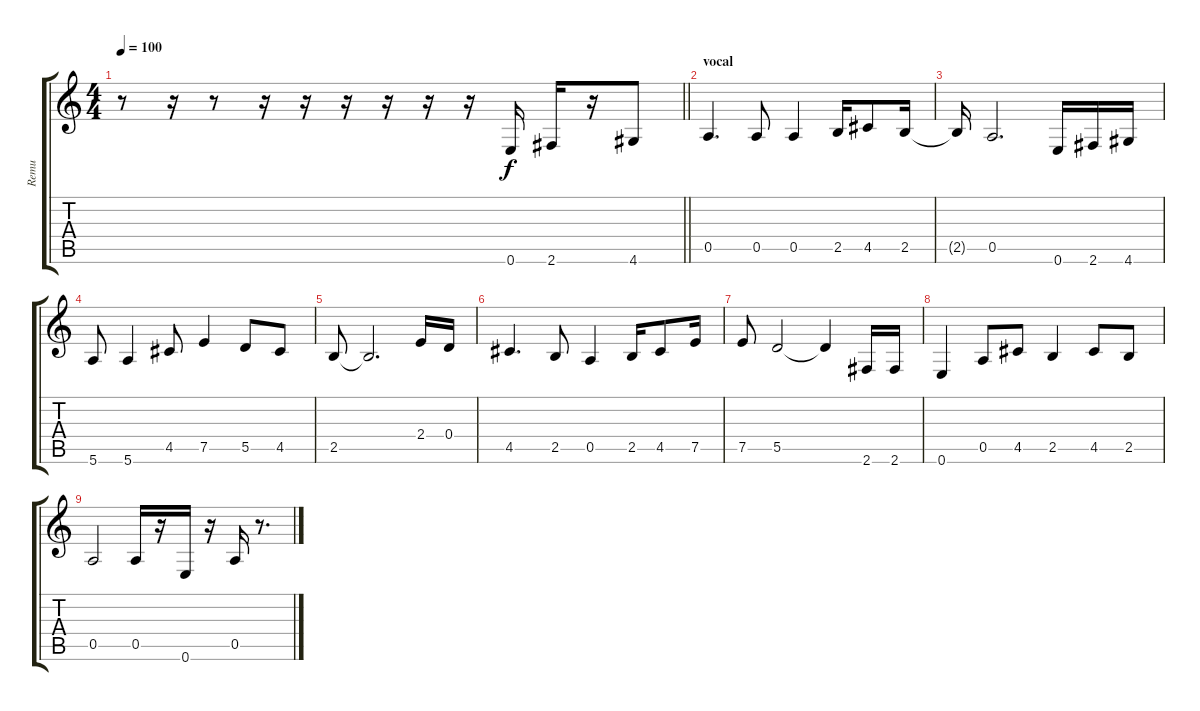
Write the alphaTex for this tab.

\track ("Remu" "Remu") {instrument overdrivenguitar}
\staff {score tabs}
\tuning (E4 B3 G3 D3 A2 E2) {hide}
\ts (4 4)
\tempo 100
\clef g2
\barLineRight lightlight
\ks c
r.8{dy f} r.16 r.8 r.16 r.16 r.16 r.16 r.16 r.16 0.6.16 2.6.16 r.16 4.6.8 |
\section ("" "vocal")
0.5.4{d} 0.5.8 0.5.4 2.5.16 4.5.8 2.5.16 |
2.5{t}.16 0.5.2{d} 0.6.16 2.6.16 4.6.16 |
5.6.8 5.6.4 4.5.8 7.5.4 5.5.8 4.5.8 |
2.5.8 2.5{t}.2{d} 2.4.16 0.4.16 |
4.5.4{d} 2.5.8 0.5.4 2.5.16 4.5.8 7.5.16 |
7.5.8 5.5.2 5.5{t}.4 2.6.16 2.6.16 |
0.6.4 0.5.8 4.5.8 2.5.4 4.5.8 2.5.8 |
0.5.2 0.5.16 r.16 0.6.16 r.16 0.5.16 r.8{d}
